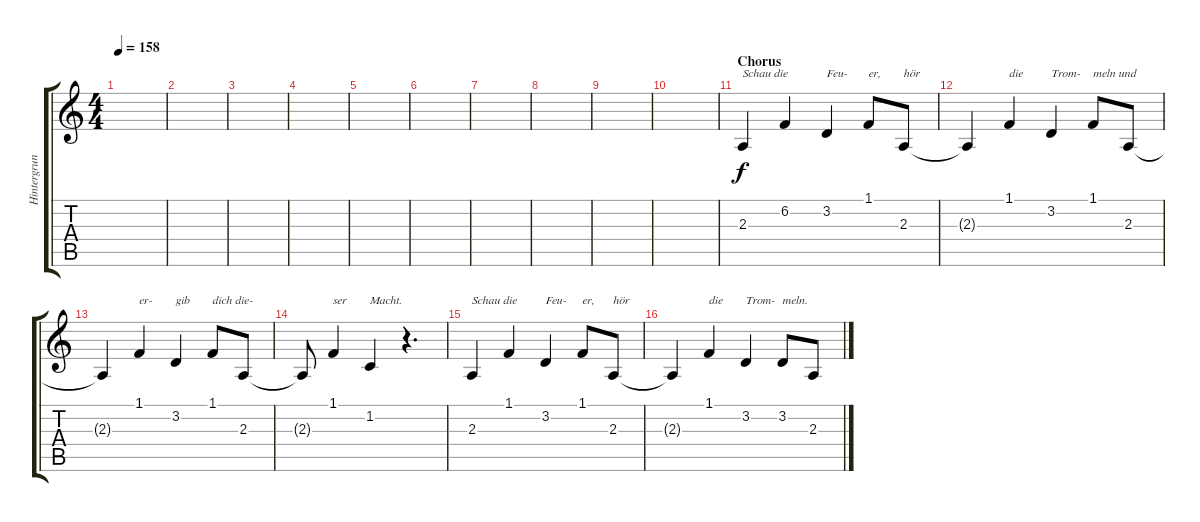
\track ("Hintergrund Gesang" "Hintergrun") {instrument choiraahs}
\staff {score tabs}
\tuning (E4 B3 G3 D3 A2 D2) {hide}
\ts (4 4)
\tempo 158
\clef g2
\ks c
|
|
|
|
|
|
|
|
|
|
\section ("" "Chorus")
2.3.4{txt "Schau die"} 6.2.4 3.2.4{txt "Feu-"} 1.1.8{txt "er,"} 2.3.8{txt "hör"} |
2.3{t}.4 1.1.4{txt "die"} 3.2.4{txt "Trom-"} 1.1.8{txt "meln und"} 2.3.8 |
2.3{t}.4 1.1.4{txt "er-"} 3.2.4{txt "gib"} 1.1.8{txt "dich die-"} 2.3.8 |
2.3{t}.8 1.1.4{txt "ser"} 1.2.4{txt "Macht."} r.4{d} |
2.3.4{txt "Schau die"} 1.1.4 3.2.4{txt "Feu-"} 1.1.8{txt "er,"} 2.3.8{txt "hör"} |
2.3{t}.4 1.1.4{txt "die"} 3.2.4{txt "Trom-"} 3.2.8{txt "meln."} 2.3.8
